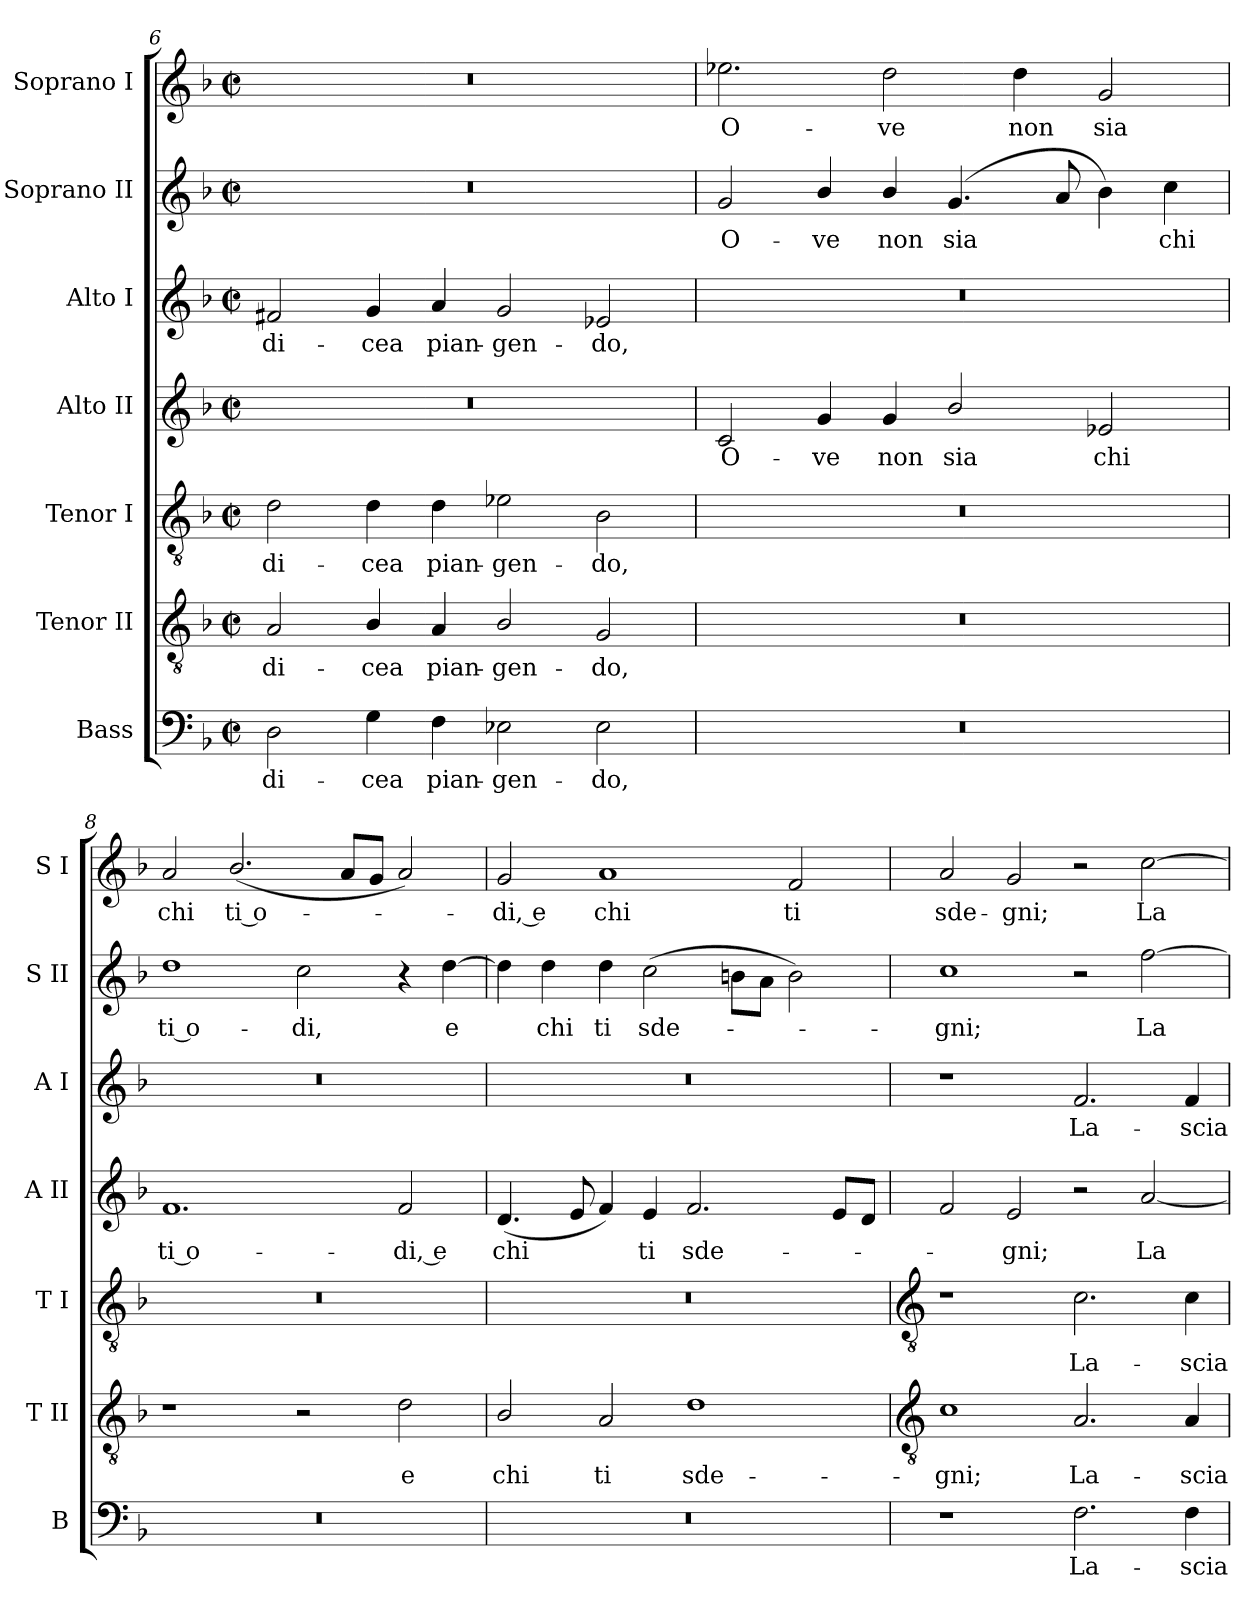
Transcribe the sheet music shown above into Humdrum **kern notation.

**kern	**text	**kern	**text	**kern	**text	**kern	**text	**kern	**text	**kern	**text	**kern	**text
*part7	*part7	*part6	*part6	*part5	*part5	*part4	*part4	*part3	*part3	*part2	*part2	*part1	*part1
*staff7	*staff7	*staff6	*staff6	*staff5	*staff5	*staff4	*staff4	*staff3	*staff3	*staff2	*staff2	*staff1	*staff1
*I"Bass	*	*I"Tenor II	*	*I"Tenor I	*	*I"Alto II	*	*I"Alto I	*	*I"Soprano II	*	*I"Soprano I	*
*I'B	*	*I'T II	*	*I'T I	*	*I'A II	*	*I'A I	*	*I'S II	*	*I'S I	*
*clefF4	*	*clefGv2	*	*clefGv2	*	*clefG2	*	*clefG2	*	*clefG2	*	*clefG2	*
*k[b-]	*	*k[b-]	*	*k[b-]	*	*k[b-]	*	*k[b-]	*	*k[b-]	*	*k[b-]	*
*F:	*	*F:	*	*F:	*	*F:	*	*F:	*	*F:	*	*F:	*
*M4/2	*	*M4/2	*	*M4/2	*	*M4/2	*	*M4/2	*	*M4/2	*	*M4/2	*
*met(c|)	*	*met(c|)	*	*met(c|)	*	*met(c|)	*	*met(c|)	*	*met(c|)	*	*met(c|)	*
=6	=6	=6	=6	=6	=6	=6	=6	=6	=6	=6	=6	=6	=6
!	!LO:LY:b	!	!LO:LY:b	!	!LO:LY:b	!	!	!	!LO:LY:b	!	!	!	!
2D	di-	2A	di-	2d	di-	0r	.	2f#X	di-	0r	.	0r	.
!	!LO:LY:b	!	!LO:LY:b	!	!LO:LY:b	!	!	!	!LO:LY:b	!	!	!	!
4G	-cea	4B-/	-cea	4d	-cea	.	.	4g	-cea	.	.	.	.
!	!LO:LY:b	!	!LO:LY:b	!	!LO:LY:b	!	!	!	!LO:LY:b	!	!	!	!
4F	pian-	4A	pian-	4d	pian-	.	.	4a	pian-	.	.	.	.
!	!LO:LY:b	!	!LO:LY:b	!	!LO:LY:b	!	!	!	!LO:LY:b	!	!	!	!
2E-X	-gen-	2B-/	-gen-	2e-X	-gen-	.	.	2g	-gen-	.	.	.	.
!	!LO:LY:b	!	!LO:LY:b	!	!LO:LY:b	!	!	!	!LO:LY:b	!	!	!	!
2E-	-do,	2G	-do,	2B-	-do,	.	.	2e-X	-do,	.	.	.	.
=7	=7	=7	=7	=7	=7	=7	=7	=7	=7	=7	=7	=7	=7
!	!	!	!	!	!	!	!LO:LY:b	!	!	!	!LO:LY:b	!	!LO:LY:b
0r	.	0r	.	0r	.	2c	O-	0r	.	2g	O-	2.ee-X	O-
!	!	!	!	!	!	!	!LO:LY:b	!	!	!	!LO:LY:b	!	!
.	.	.	.	.	.	4g	-ve	.	.	4b-/	-ve	.	.
!	!	!	!	!	!	!	!LO:LY:b	!	!	!	!LO:LY:b	!	!LO:LY:b
.	.	.	.	.	.	4g	non	.	.	4b-/	non	2dd	-ve
!	!	!	!	!	!	!	!LO:LY:b	!	!	!	!LO:LY:b	!	!
.	.	.	.	.	.	2b-/	sia	.	.	(<4.g	sia	.	.
!	!	!	!	!	!	!	!	!	!	!	!	!	!LO:LY:b
.	.	.	.	.	.	.	.	.	.	.	.	4dd	non
.	.	.	.	.	.	.	.	.	.	8a	.	.	.
!	!	!	!	!	!	!	!LO:LY:b	!	!	!	!	!	!LO:LY:b
.	.	.	.	.	.	2e-X	chi	.	.	4b-)	.	2g	sia
!	!	!	!	!	!	!	!	!	!	!	!LO:LY:b	!	!
.	.	.	.	.	.	.	.	.	.	4cc	chi	.	.
=8	=8	=8	=8	=8	=8	=8	=8	=8	=8	=8	=8	=8	=8
!	!	!	!	!	!	!	!LO:LY:b	!	!	!	!LO:LY:b	!	!LO:LY:b
0r	.	1r	.	0r	.	1.f	ti o-	0r	.	1dd	ti o-	2a	chi
!	!	!	!	!	!	!	!	!	!	!	!	!	!LO:LY:b
.	.	.	.	.	.	.	.	.	.	.	.	(<2.b-/	ti o-
!	!	!	!	!	!	!	!	!	!	!	!LO:LY:b	!	!
.	.	2r	.	.	.	.	.	.	.	2cc	-di,	.	.
.	.	.	.	.	.	.	.	.	.	.	.	8aL	.
.	.	.	.	.	.	.	.	.	.	.	.	8gJ	.
!	!	!	!LO:LY:b	!	!	!	!LO:LY:b	!	!	!	!	!	!
.	.	2d	e	.	.	2f	-di, e	.	.	4r	.	2a)	.
!	!	!	!	!	!	!	!	!	!	!	!LO:LY:b	!	!
.	.	.	.	.	.	.	.	.	.	[4dd	e	.	.
=9	=9	=9	=9	=9	=9	=9	=9	=9	=9	=9	=9	=9	=9
!	!	!	!LO:LY:b	!	!	!	!LO:LY:b	!	!	!	!	!	!LO:LY:b
0r	.	2B-/	chi	0r	.	(<4.d	chi	0r	.	4dd]	.	2g	di, e
!	!	!	!	!	!	!	!	!	!	!	!LO:LY:b	!	!
.	.	.	.	.	.	.	.	.	.	4dd	chi	.	.
.	.	.	.	.	.	8e	.	.	.	.	.	.	.
!	!	!	!LO:LY:b	!	!	!	!	!	!	!	!LO:LY:b	!	!LO:LY:b
.	.	2A	ti	.	.	4f)	.	.	.	4dd	ti	1a	chi
!	!	!	!	!	!	!	!LO:LY:b	!	!	!	!LO:LY:b	!	!
.	.	.	.	.	.	4e	ti	.	.	(>2cc	sde-	.	.
!	!	!	!LO:LY:b	!	!	!	!LO:LY:b	!	!	!	!	!	!
.	.	1d	sde-	.	.	2.f	sde-	.	.	.	.	.	.
.	.	.	.	.	.	.	.	.	.	8bn\L	.	.	.
.	.	.	.	.	.	.	.	.	.	8a\J	.	.	.
!	!	!	!	!	!	!	!	!	!	!	!	!	!LO:LY:b
.	.	.	.	.	.	.	.	.	.	2b)	.	2f	ti
.	.	.	.	.	.	8eL	.	.	.	.	.	.	.
.	.	.	.	.	.	8dJ	.	.	.	.	.	.	.
!!LO:LB:g=z
=10	=10	=10	=10	=10	=10	=10	=10	=10	=10	=10	=10	=10	=10
*	*	*clefGv2	*	*clefGv2	*	*	*	*	*	*	*	*	*
!	!	!	!LO:LY:b	!	!	!	!	!	!	!	!LO:LY:b	!	!LO:LY:b
1r	.	1c	-gni;	1r	.	2f	.	1r	.	1cc	gni;	2a	sde-
!	!	!	!	!	!	!	!LO:LY:b	!	!	!	!	!	!LO:LY:b
.	.	.	.	.	.	2e	gni;	.	.	.	.	2g	-gni;
!	!LO:LY:b	!	!LO:LY:b	!	!LO:LY:b	!	!	!	!LO:LY:b	!	!	!	!
2.F	La-	2.A	La-	2.c	La-	2r	.	2.f	La-	2r	.	2r	.
!	!	!	!	!	!	!	!LO:LY:b	!	!	!	!LO:LY:b	!	!LO:LY:b
.	.	.	.	.	.	[2a	La-	.	.	[2ff	La-	[2cc	La-
!	!LO:LY:b	!	!LO:LY:b	!	!LO:LY:b	!	!	!	!LO:LY:b	!	!	!	!
4F	-scia-	4A	-scia-	4c	-scia-	.	.	4f	-scia-	.	.	.	.
=	=	=	=	=	=	=	=	=	=	=	=	=	=
*-	*-	*-	*-	*-	*-	*-	*-	*-	*-	*-	*-	*-	*-
